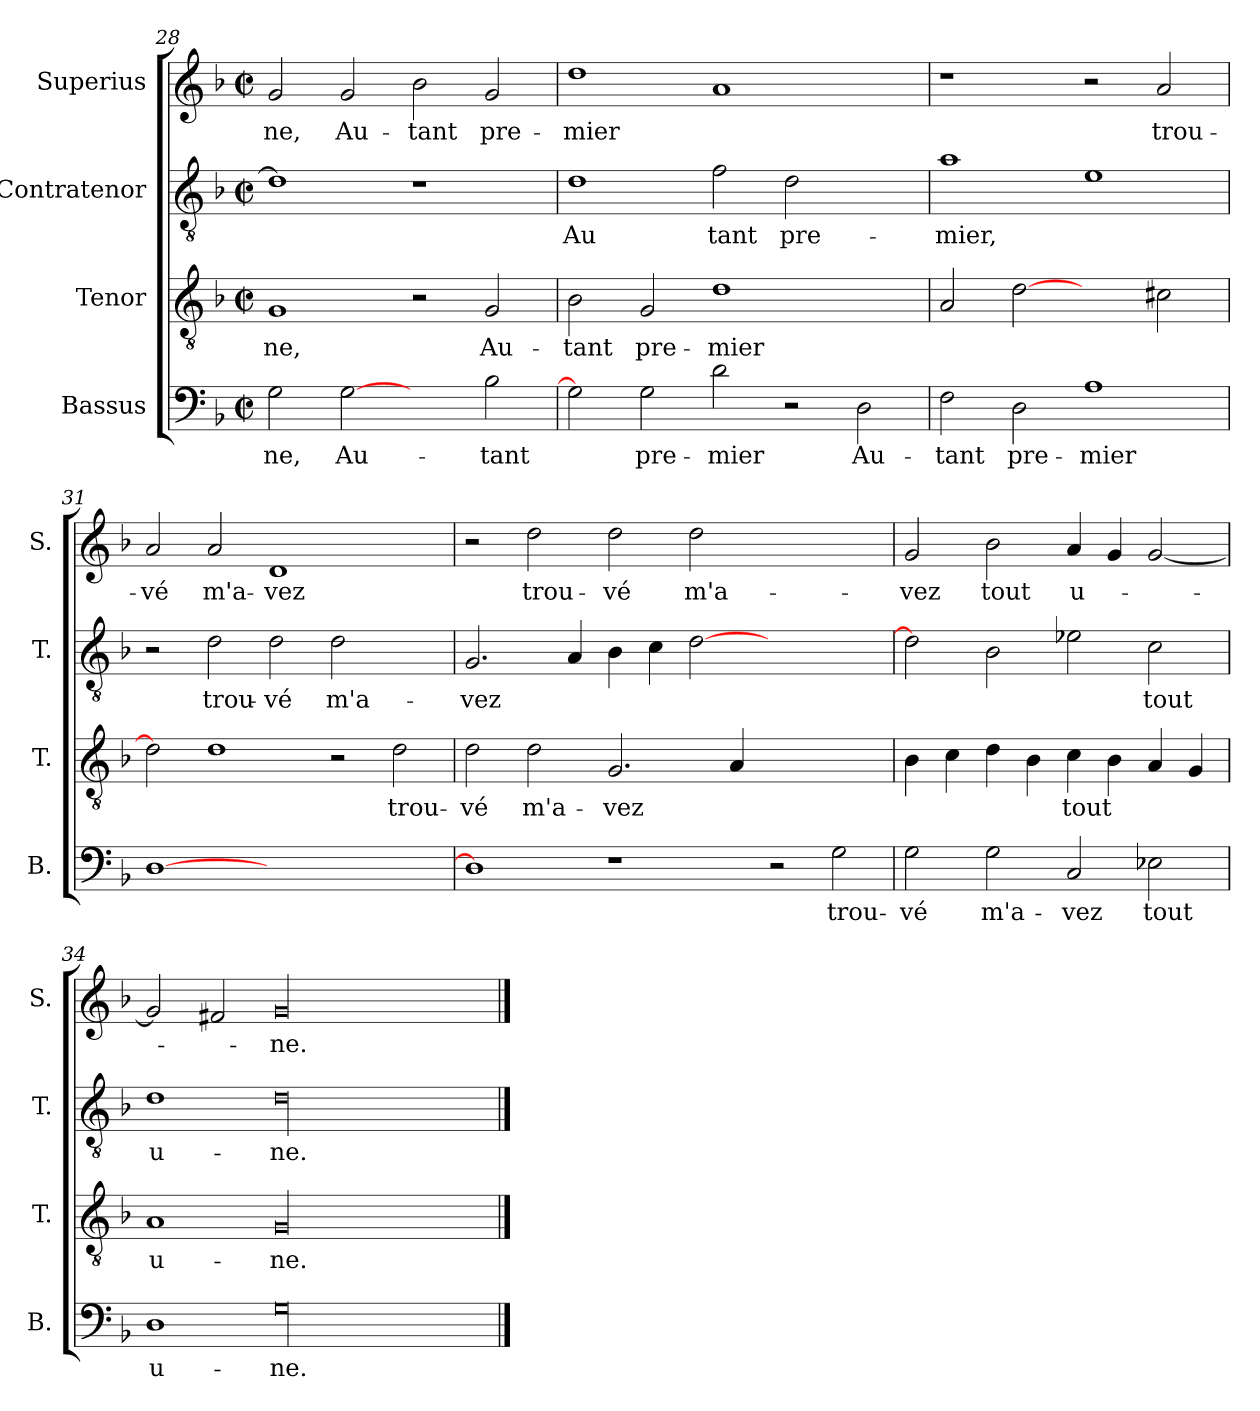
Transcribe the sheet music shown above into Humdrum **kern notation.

**kern	**text	**kern	**text	**kern	**text	**kern	**text
*part4	*part4	*part3	*part3	*part2	*part2	*part1	*part1
*staff4	*staff4	*staff3	*staff3	*staff2	*staff2	*staff1	*staff1
*I"Bassus	*	*I"Tenor	*	*I"Contratenor	*	*I"Superius	*
*I'B.	*	*I'T.	*	*I'T.	*	*I'S.	*
*clefF4	*	*clefGv2	*	*clefGv2	*	*clefG2	*
*k[b-]	*	*k[b-]	*	*k[b-]	*	*k[b-]	*
*F:	*	*F:	*	*F:	*	*F:	*
*M2/2	*	*M2/2	*	*M2/2	*	*M2/2	*
*met(c|)	*	*met(c|)	*	*met(c|)	*	*met(c|)	*
=28	=28	=28	=28	=28	=28	=28	=28
2G\	-ne,	1G/	-ne,	1d\]	.	2g/	-ne,
[2G\	Au-	.	.	.	.	2g/	Au-
2ryy	.	2r	.	1r	.	2b-\	-tant
2B-\	-tant	2G/	Au-	.	.	2g/	pre-
=29	=29	=29	=29	=29	=29	=29	=29
2G\]	.	2B-\	-tant	1d\	Au	1dd\	-mier
2G\	pre-	2G/	pre-	.	.	.	.
2d\	-mier	1d\	-mier	2f\	tant	1a/	.
2r	.	.	.	2d\	pre-	.	.
2D\	Au-	2ryy	.	2ryy	.	2ryy	.
!!LO:LB:g=z
=30	=30	=30	=30	=30	=30	=30	=30
2F\	-tant	2A/	.	1a\	-mier,	1r	.
2D\	pre-	[2d\	.	.	.	.	.
1A\	-mier	2ryy	.	1e\	.	2r	.
.	.	2c#X\	.	.	.	2a/	trou-
=31	=31	=31	=31	=31	=31	=31	=31
[1D\	.	2d\]	.	2r	.	2a/	-vé
.	.	1d\	.	2d\	trou-	2a/	m'a-
1.ryy	.	.	.	2d\	-vé	1d/	-vez
.	.	2r	.	2d\	m'a-	.	.
.	.	2d\	trou-	2ryy	.	2ryy	.
=32	=32	=32	=32	=32	=32	=32	=32
1D\]	.	2d\	-vé	2.G/	-vez	2r	.
.	.	2d\	m'a-	.	.	2dd\	trou-
.	.	.	.	4A/	.	.	.
1r	.	2.G/	-vez	4B-\	.	2dd\	-vé
.	.	.	.	4c\	.	.	.
.	.	.	.	[2d\	.	2dd\	m'a-
.	.	4A/	.	.	.	.	.
2r	.	1ryy	.	1ryy	.	1ryy	.
2G\	trou-	.	.	.	.	.	.
=33	=33	=33	=33	=33	=33	=33	=33
2G\	-vé	4B-\	.	2d\]	.	2g/	-vez
.	.	4c\	.	.	.	.	.
2G\	m'a-	4d\	.	2B-\	.	2b-\	tout
.	.	4B-\	.	.	.	.	.
2C/	-vez	4c\	tout	2e-X\	.	4a/	u-
.	.	4B-\	.	.	.	4g/	.
2E-\	tout	4A/	.	2c\	tout	[2g/	.
.	.	4G/	.	.	.	.	.
=34	=34	=34	=34	=34	=34	=34	=34
1D\	u-	1A/	u-	1d\	u-	2g/]	.
.	.	.	.	.	.	2f#/	.
00G\	-ne.	00G/	-ne.	00d\	-ne.	00g/	-ne.
==	==	==	==	==	==	==	==
*-	*-	*-	*-	*-	*-	*-	*-
